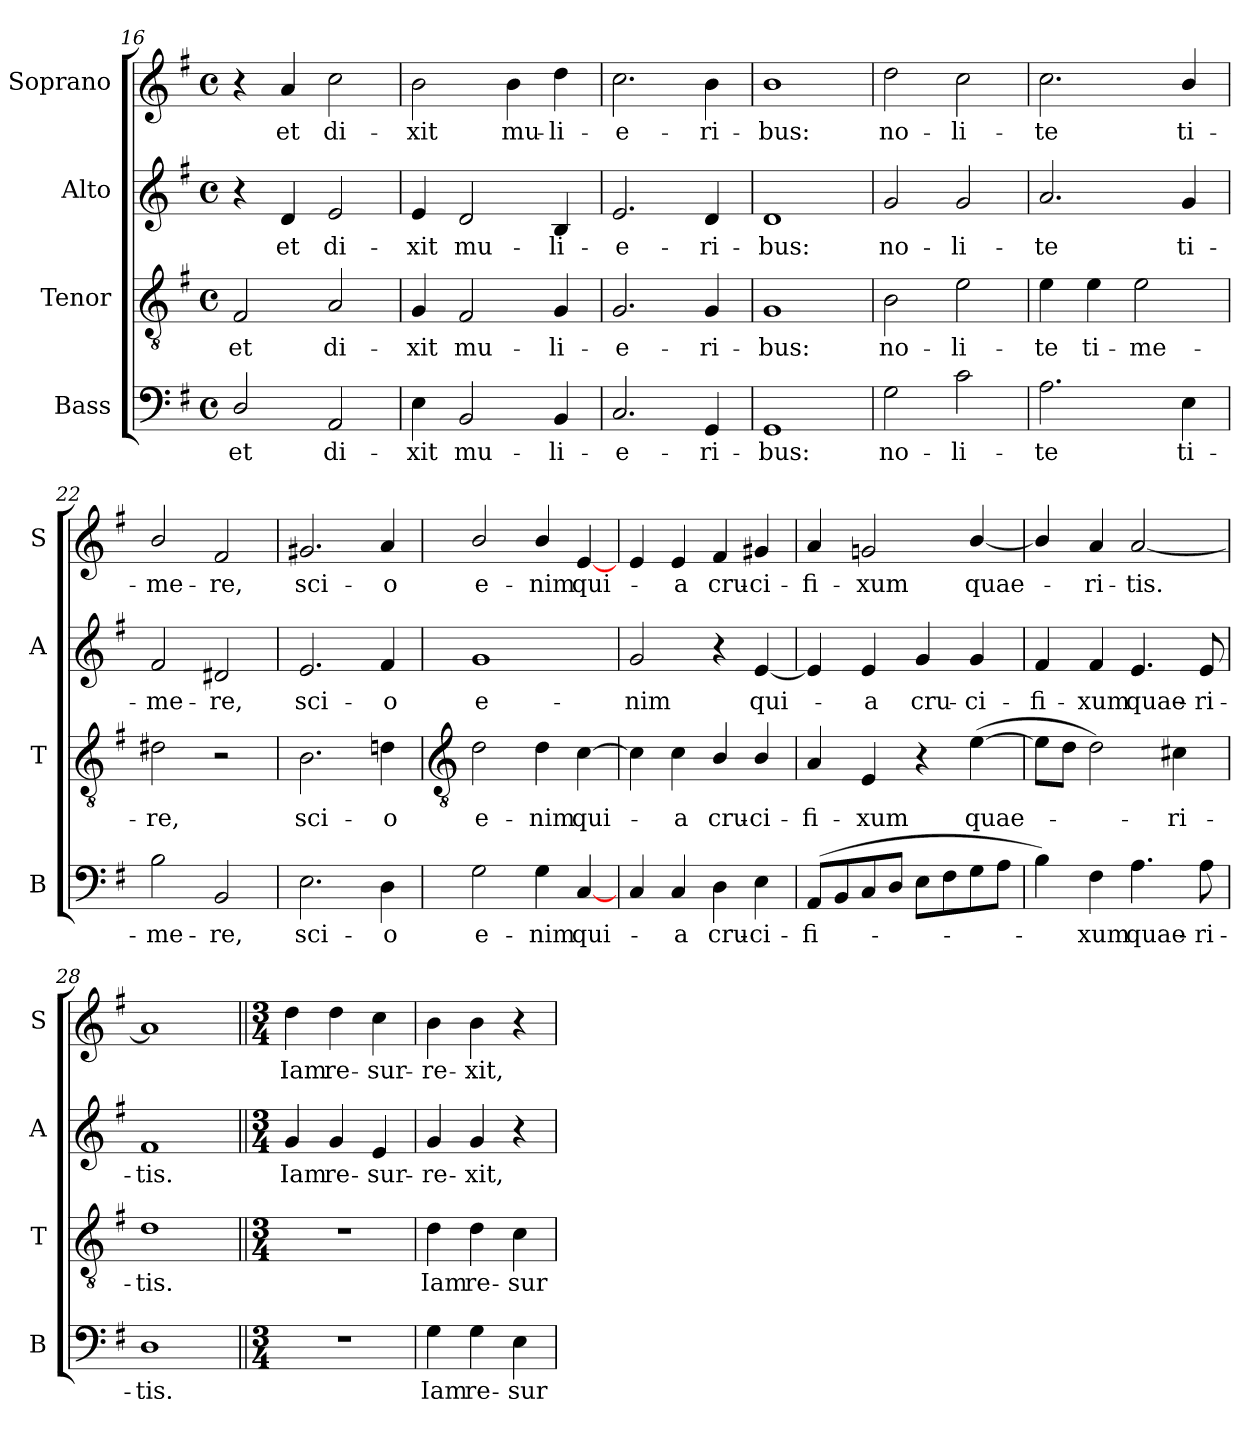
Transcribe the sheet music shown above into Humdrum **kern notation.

**kern	**text	**kern	**text	**kern	**text	**kern	**text
*part4	*part4	*part3	*part3	*part2	*part2	*part1	*part1
*staff4	*staff4	*staff3	*staff3	*staff2	*staff2	*staff1	*staff1
*I"Bass	*	*I"Tenor	*	*I"Alto	*	*I"Soprano	*
*I'B	*	*I'T	*	*I'A	*	*I'S	*
*clefF4	*	*clefGv2	*	*clefG2	*	*clefG2	*
*k[f#]	*	*k[f#]	*	*k[f#]	*	*k[f#]	*
*G:	*	*G:	*	*G:	*	*G:	*
*M4/4	*	*M4/4	*	*M4/4	*	*M4/4	*
*met(c)	*	*met(c)	*	*met(c)	*	*met(c)	*
=16	=16	=16	=16	=16	=16	=16	=16
!	!LO:LY:b	!	!LO:LY:b	!	!	!	!
2D/	et	2F#	et	4r	.	4r	.
!	!	!	!	!	!LO:LY:b	!	!LO:LY:b
.	.	.	.	4d	et	4a	et
!	!LO:LY:b	!	!LO:LY:b	!	!LO:LY:b	!	!LO:LY:b
2AA	di-	2A	di-	2e	di-	2cc	di-
=17	=17	=17	=17	=17	=17	=17	=17
!	!LO:LY:b	!	!LO:LY:b	!	!LO:LY:b	!	!LO:LY:b
4E	-xit	4G	-xit	4e	-xit	2b	-xit
!	!LO:LY:b	!	!LO:LY:b	!	!LO:LY:b	!	!
2BB	mu-	2F#	mu-	2d	mu-	.	.
!	!	!	!	!	!	!	!LO:LY:b
.	.	.	.	.	.	4b	mu-
!	!LO:LY:b	!	!LO:LY:b	!	!LO:LY:b	!	!LO:LY:b
4BB	-li-	4G	-li-	4B	-li-	4dd	-li-
=18	=18	=18	=18	=18	=18	=18	=18
!	!LO:LY:b	!	!LO:LY:b	!	!LO:LY:b	!	!LO:LY:b
2.C	-e-	2.G	-e-	2.e	-e-	2.cc	-e-
!	!LO:LY:b	!	!LO:LY:b	!	!LO:LY:b	!	!LO:LY:b
4GG	-ri-	4G	-ri-	4d	-ri-	4b	-ri-
=19	=19	=19	=19	=19	=19	=19	=19
!	!LO:LY:b	!	!LO:LY:b	!	!LO:LY:b	!	!LO:LY:b
1GG	-bus:	1G	-bus:	1d	-bus:	1b	-bus:
=20	=20	=20	=20	=20	=20	=20	=20
!	!LO:LY:b	!	!LO:LY:b	!	!LO:LY:b	!	!LO:LY:b
2G	no-	2B	no-	2g	no-	2dd	no-
!	!LO:LY:b	!	!LO:LY:b	!	!LO:LY:b	!	!LO:LY:b
2c	-li-	2e	-li-	2g	-li-	2cc	-li-
=21	=21	=21	=21	=21	=21	=21	=21
!	!LO:LY:b	!	!LO:LY:b	!	!LO:LY:b	!	!LO:LY:b
2.A	-te	4e	-te	2.a	-te	2.cc	-te
!	!	!	!LO:LY:b	!	!	!	!
.	.	4e	ti-	.	.	.	.
!	!	!	!LO:LY:b	!	!	!	!
.	.	2e	-me-	.	.	.	.
!	!LO:LY:b	!	!	!	!LO:LY:b	!	!LO:LY:b
4E	ti-	.	.	4g	ti-	4b/	ti-
=22	=22	=22	=22	=22	=22	=22	=22
!	!LO:LY:b	!	!LO:LY:b	!	!LO:LY:b	!	!LO:LY:b
2B	-me-	2d#X	-re,	2f#	-me-	2b/	-me-
!	!LO:LY:b	!	!	!	!LO:LY:b	!	!LO:LY:b
2BB	-re,	2r	.	2d#X	-re,	2f#	-re,
=23	=23	=23	=23	=23	=23	=23	=23
!	!LO:LY:b	!	!LO:LY:b	!	!LO:LY:b	!	!LO:LY:b
2.E	sci-	2.B	sci-	2.e	sci-	2.g#X	sci-
!	!LO:LY:b	!	!LO:LY:b	!	!LO:LY:b	!	!LO:LY:b
4D	-o	4dn	-o	4f#	-o	4a	-o
!!LO:LB:g=z
=24	=24	=24	=24	=24	=24	=24	=24
*	*	*clefGv2	*	*	*	*	*
!	!LO:LY:b	!	!LO:LY:b	!	!LO:LY:b	!	!LO:LY:b
2G	e-	2d	e-	1g	e-	2b/	e-
!	!LO:LY:b	!	!LO:LY:b	!	!	!	!LO:LY:b
4G	-nim	4d	-nim	.	.	4b/	-nim
!	!LO:LY:b	!	!LO:LY:b	!	!	!	!LO:LY:b
[4C	qui-	[4c	qui-	.	.	[4e	qui-
=25	=25	=25	=25	=25	=25	=25	=25
!	!	!	!	!	!LO:LY:b	!	!
4C	.	4c]	.	2g	-nim	4e	.
!	!LO:LY:b	!	!LO:LY:b	!	!	!	!LO:LY:b
4C	a	4c	a	.	.	4e	a
!	!LO:LY:b	!	!LO:LY:b	!	!	!	!LO:LY:b
4D	cru-	4B/	cru-	4r	.	4f#	cru-
!	!LO:LY:b	!	!LO:LY:b	!	!LO:LY:b	!	!LO:LY:b
4E	-ci-	4B/	-ci-	[4e	qui-	4g#X	-ci-
=26	=26	=26	=26	=26	=26	=26	=26
!	!LO:LY:b	!	!LO:LY:b	!	!	!	!LO:LY:b
(<8AAL	-fi-	4A	-fi-	4e]	.	4a	-fi-
8BB	.	.	.	.	.	.	.
!	!	!	!LO:LY:b	!	!LO:LY:b	!	!LO:LY:b
8C	.	4E	-xum	4e	a	2gn	-xum
8DJ	.	.	.	.	.	.	.
!	!	!	!	!	!LO:LY:b	!	!
8EL	.	4r	.	4g	cru-	.	.
8F#	.	.	.	.	.	.	.
!	!	!	!LO:LY:b	!	!LO:LY:b	!	!LO:LY:b
8G	.	(>[4e	quae-	4g	-ci-	[4b/	quae-
8AJ	.	.	.	.	.	.	.
=27	=27	=27	=27	=27	=27	=27	=27
!	!	!	!	!	!LO:LY:b	!	!
4B)	.	8eL]	.	4f#	-fi-	4b/]	.
.	.	8dJ	.	.	.	.	.
!	!LO:LY:b	!	!	!	!LO:LY:b	!	!LO:LY:b
4F#	xum	2d)	.	4f#	-xum	4a	ri-
!	!LO:LY:b	!	!	!	!LO:LY:b	!	!LO:LY:b
4.A	quae-	.	.	4.e	quae-	[2a	-tis.
!	!	!	!LO:LY:b	!	!	!	!
.	.	4c#X	ri-	.	.	.	.
!	!LO:LY:b	!	!	!	!LO:LY:b	!	!
8A	-ri-	.	.	8e	-ri-	.	.
=28	=28	=28	=28	=28	=28	=28	=28
!	!LO:LY:b	!	!LO:LY:b	!	!LO:LY:b	!	!
1D	-tis.	1d	-tis.	1f#	-tis.	1a]	.
=29||	=29||	=29||	=29||	=29||	=29||	=29||	=29||
*M3/4	*	*M3/4	*	*M3/4	*	*M3/4	*
!LO:N:vis=1	!	!LO:N:vis=1	!	!	!LO:LY:b	!	!LO:LY:b
2.r	.	2.r	.	4g	Iam	4dd	Iam
!	!	!	!	!	!LO:LY:b	!	!LO:LY:b
.	.	.	.	4g	re-	4dd	re-
!	!	!	!	!	!LO:LY:b	!	!LO:LY:b
.	.	.	.	4e	-sur-	4cc	-sur-
=30	=30	=30	=30	=30	=30	=30	=30
!	!LO:LY:b	!	!LO:LY:b	!	!LO:LY:b	!	!LO:LY:b
4G	Iam	4d	Iam	4g	-re-	4b	-re-
!	!LO:LY:b	!	!LO:LY:b	!	!LO:LY:b	!	!LO:LY:b
4G	re-	4d	re-	4g	-xit,	4b	-xit,
!	!LO:LY:b	!	!LO:LY:b	!	!	!	!
4E	-sur-	4c	-sur-	4r	.	4r	.
=	=	=	=	=	=	=	=
*-	*-	*-	*-	*-	*-	*-	*-
